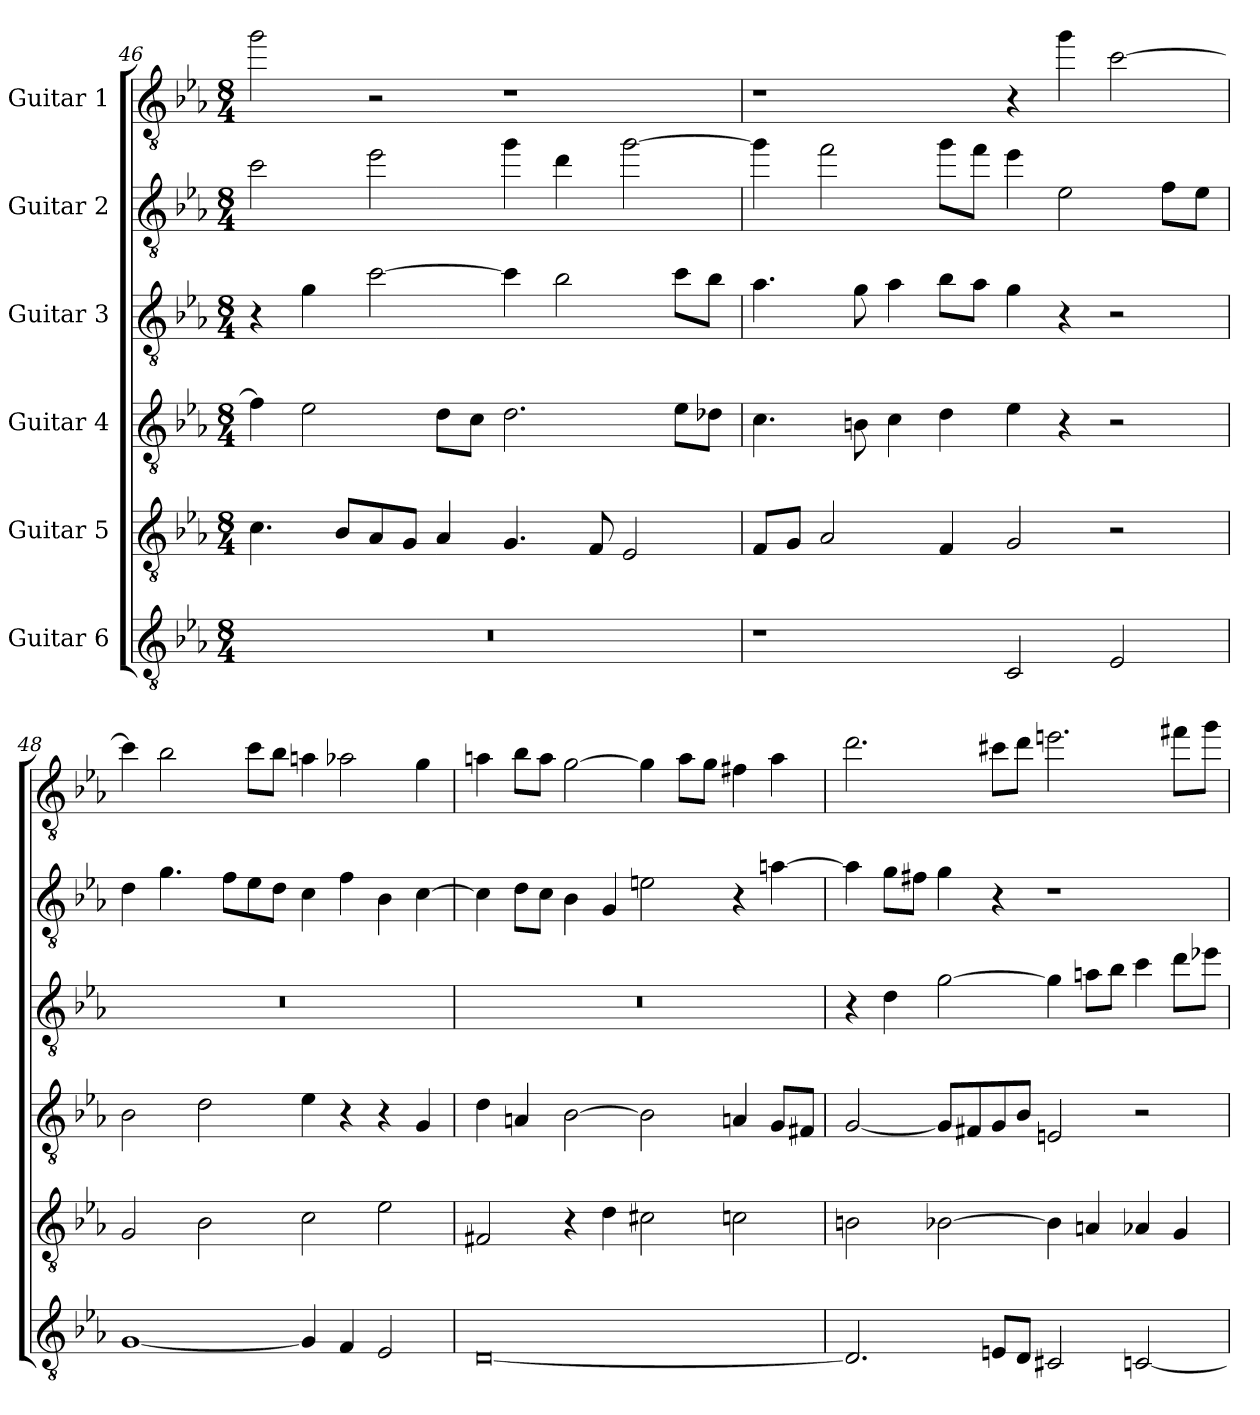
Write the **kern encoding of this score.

**kern	**kern	**kern	**kern	**kern	**kern
*part6	*part5	*part4	*part3	*part2	*part1
*staff6	*staff5	*staff4	*staff3	*staff2	*staff1
*I"Guitar 6	*I"Guitar 5	*I"Guitar 4	*I"Guitar 3	*I"Guitar 2	*I"Guitar 1
*clefGv2	*clefGv2	*clefGv2	*clefGv2	*clefGv2	*clefGv2
*k[b-e-a-]	*k[b-e-a-]	*k[b-e-a-]	*k[b-e-a-]	*k[b-e-a-]	*k[b-e-a-]
*M8/4	*M8/4	*M8/4	*M8/4	*M8/4	*M8/4
=46	=46	=46	=46	=46	=46
0r	4.c\	4f\]	4r	2cc\	2gg\
.	.	2e-\	4g\	.	.
.	8B-/L	.	.	.	.
.	8A-/	.	[2cc\	2ee-\	2r
.	8G/J	.	.	.	.
.	4A-/	8d\L	.	.	.
.	.	8c\J	.	.	.
.	4.G/	2.d\	4cc\]	4gg\	1r
.	.	.	2b-\	4dd\	.
.	8F/	.	.	.	.
.	2E-/	.	.	[2gg\	.
.	.	8e-\L	8cc\L	.	.
.	.	8d-X\J	8b-\J	.	.
=47	=47	=47	=47	=47	=47
1r	8F/L	4.c\	4.a-\	4gg\]	1r
.	8G/J	.	.	.	.
.	2A-/	.	.	2ff\	.
.	.	8Bn\	8g\	.	.
.	.	4c\	4a-\	.	.
.	4F/	4d\	8b-\L	8gg\L	.
.	.	.	8a-\J	8ff\J	.
2C/	2G/	4e-\	4g\	4ee-\	4r
.	.	4r	4r	2e-\	4gg\
2E-/	2r	2r	2r	.	[2cc\
.	.	.	.	8f\L	.
.	.	.	.	8e-\J	.
=48	=48	=48	=48	=48	=48
[1G	2G/	2B-\	0r	4d\	4cc\]
.	.	.	.	4.g\	2b-\
.	2B-\	2d\	.	.	.
.	.	.	.	8f\L	.
.	.	.	.	8e-\	8cc\L
.	.	.	.	8d\J	8b-\J
4G/]	2c\	4e-\	.	4c\	4an\
4F/	.	4r	.	4f\	2a-X\
2E-/	2e-\	4r	.	4B-\	.
.	.	4G/	.	[4c\	4g\
!!LO:PB:g=z
=49	=49	=49	=49	=49	=49
[0D	2F#X/	4d\	0r	4c\]	4an\
.	.	4An/	.	8d\L	8b-\L
.	.	.	.	8c\J	8a\J
.	4r	[2B-\	.	4B-\	[2g\
.	4d\	.	.	4G/	.
.	2c#X\	2B-\]	.	2en\	4g\]
.	.	.	.	.	8a\L
.	.	.	.	.	8g\J
.	2cn\	4An/	.	4r	4f#X\
.	.	8G/L	.	[4an\	4a\
.	.	8F#X/J	.	.	.
=50	=50	=50	=50	=50	=50
2.D/]	2Bn\	[2G/	4r	4a\]	2.dd\
.	.	.	4d\	8g\L	.
.	.	.	.	8f#X\J	.
.	[2B-X\	8G/L]	[2g\	4g\	.
.	.	8F#X/	.	.	.
8En/L	.	8G/	.	4r	8cc#X\L
8D/J	.	8B-/J	.	.	8dd\J
2C#X/	4B-\]	2En/	4g\]	1r	2.een\
.	4An/	.	8an\L	.	.
.	.	.	8b-\J	.	.
[2Cn/	4A-X/	2r	4cc\	.	.
.	4G/	.	8dd\L	.	8ff#X\L
.	.	.	8ee-X\J	.	8gg\J
=	=	=	=	=	=
*-	*-	*-	*-	*-	*-
